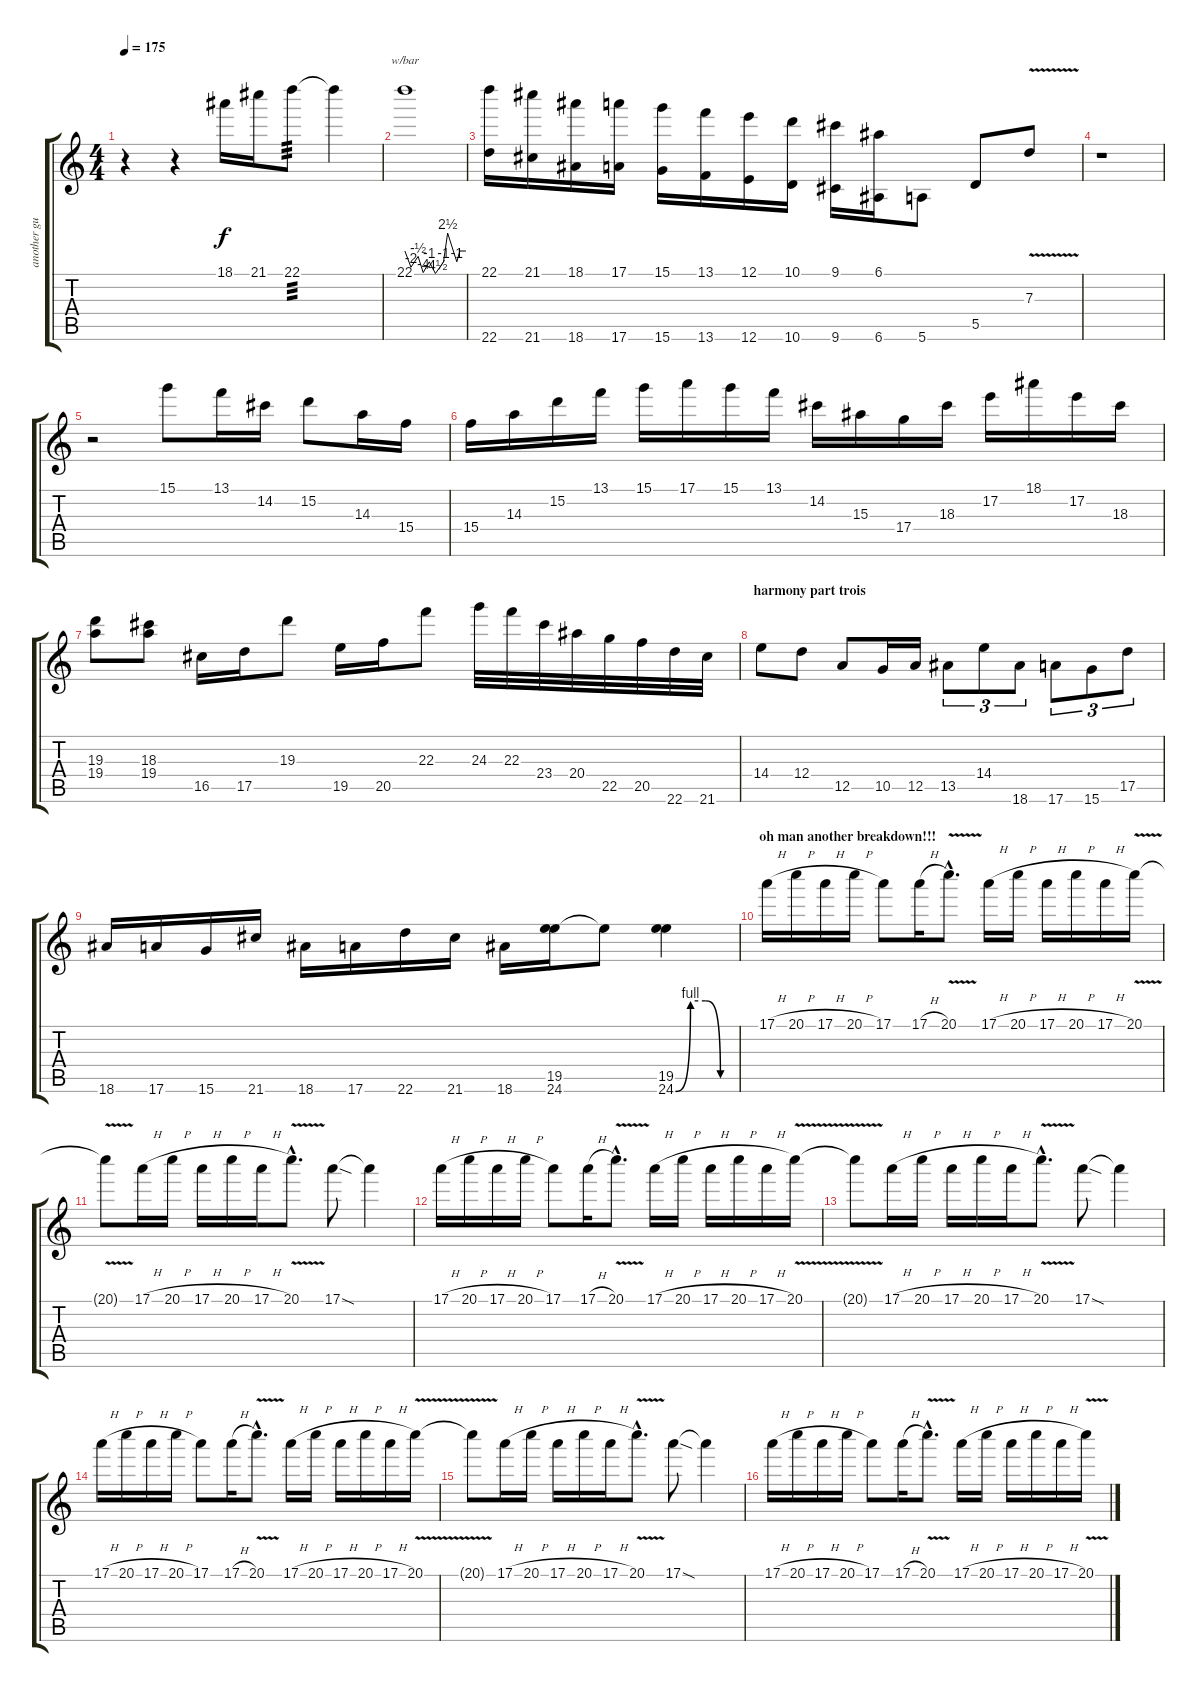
\track ("another guitar" "another gu") {instrument distortionguitar}
\staff {score tabs}
\tuning (E4 B3 G3 D3 A2 E2) {hide}
\ts (4 4)
\tempo 175
\clef g2
\ks c
r.4{dy f} r.4 18.1.16 21.1.16 22.1.8{tp 3} 22.1{t}.4 |
22.1.1{tbe (custom default 0 0 6 -8 13 -2 18 -16 24 -4 30 -18 38 -4 42 10 51 -4 54 0 60 0)} |
(22.1 22.6).16 (21.1 21.6).16 (18.1 18.6).16 (17.1 17.6).16 (15.1 15.6).16 (13.1 13.6).16 (12.1 12.6).16 (10.1 10.6).16 (9.1 9.6).16 (6.1 6.6).16 5.6.8 5.5.8 7.3{v}.8 |
r.1 |
r.2 15.1.8 13.1.16 14.2.16 15.2.8 14.3.16 15.4.16 |
15.4.16 14.3.16 15.2.16 13.1.16 15.1.16 17.1.16 15.1.16 13.1.16 14.2.16 15.3.16 17.4.16 18.3.16 17.2.16 18.1.16 17.2.16 18.3.16 |
(19.3 19.4).8 (18.3 19.4).8 16.5.16 17.5.16 19.3.8 19.5.16 20.5.16 22.3.8 24.3.32 22.3.32 23.4.32 20.4.32 22.5.32 20.5.32 22.6.32 21.6.32 |
\section ("" "harmony part trois")
14.4.8 12.4.8 12.5.8 10.5.16 12.5.16 13.5.8{tu (3 2)} 14.4.8{tu (3 2)} 18.6.8{tu (3 2)} 17.6.8{tu (3 2)} 15.6.8{tu (3 2)} 17.5.8{tu (3 2)} |
18.6.16 17.6.16 15.6.16 21.6.16 18.6.16 17.6.16 22.6.16 21.6.16 18.6.16 (19.5 24.6).16 24.6{t}.8 (19.5 24.6{be (custom 0 0 15 4 30 4 45 0 60 0)}).4 |
\section ("" "oh man another breakdown!!!")
17.1{h}.16{instrument distortionguitar} 20.1{h}.16 17.1{h}.16 20.1{h}.16 17.1.8 17.1{h}.16 20.1{v hac}.8{d} 17.1{h}.16 20.1{h}.16 17.1{h}.16 20.1{h}.16 17.1{h}.16 20.1{v}.16 |
20.1{t}.8 17.1{h}.16 20.1{h}.16 17.1{h}.16 20.1{h}.16 17.1{h}.16 20.1{v hac}.8{d} 17.1{sod}.8 17.1{t}.4 |
17.1{h}.16 20.1{h}.16 17.1{h}.16 20.1{h}.16 17.1.8 17.1{h}.16 20.1{v hac}.8{d} 17.1{h}.16 20.1{h}.16 17.1{h}.16 20.1{h}.16 17.1{h}.16 20.1{v}.16 |
20.1{t}.8 17.1{h}.16 20.1{h}.16 17.1{h}.16 20.1{h}.16 17.1{h}.16 20.1{v hac}.8{d} 17.1{sod}.8 17.1{t}.4 |
17.1{h}.16 20.1{h}.16 17.1{h}.16 20.1{h}.16 17.1.8 17.1{h}.16 20.1{v hac}.8{d} 17.1{h}.16 20.1{h}.16 17.1{h}.16 20.1{h}.16 17.1{h}.16 20.1{v}.16 |
20.1{t}.8 17.1{h}.16 20.1{h}.16 17.1{h}.16 20.1{h}.16 17.1{h}.16 20.1{v hac}.8{d} 17.1{sod}.8 17.1{t}.4 |
17.1{h}.16 20.1{h}.16 17.1{h}.16 20.1{h}.16 17.1.8 17.1{h}.16 20.1{v hac}.8{d} 17.1{h}.16 20.1{h}.16 17.1{h}.16 20.1{h}.16 17.1{h}.16 20.1{v}.16
